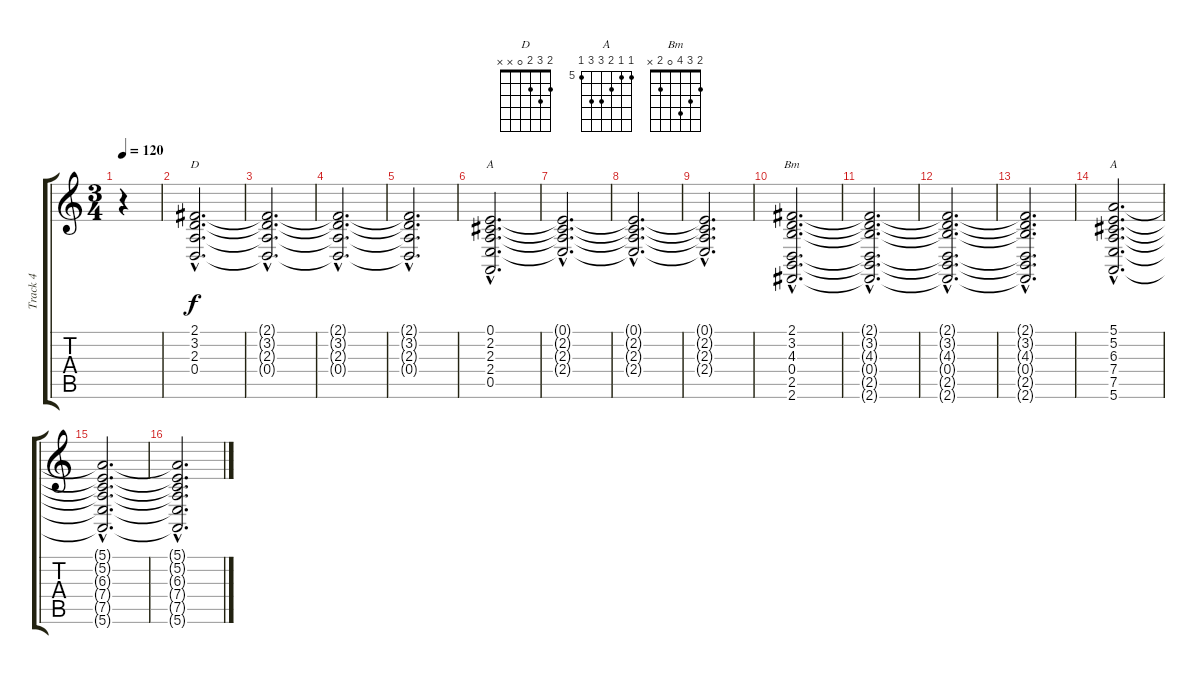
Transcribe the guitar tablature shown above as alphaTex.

\track ("Track 4" "Track 4") {instrument choiraahs}
\staff {score tabs}
\tuning (E4 B3 G3 D3 A2 E2) {hide}
\chord ("D" 2 3 2 0 x x)
\chord ("A" 0 2 2 2 0 x)
\chord ("Bm" 2 3 4 0 2 x)
\chord ("A" 5 5 6 7 7 5) {firstfret 5}
\ts (3 4)
\tempo 120
\clef g2
\ks c
r.4{dy f} |
(2.1{hac} 3.2{hac} 2.3{hac} 0.4{hac}).2{d ch "D" volume 1} |
(2.1{hac t} 3.2{hac t} 2.3{hac t} 0.4{hac t}).2{d volume 2} |
(2.1{hac t} 3.2{hac t} 2.3{hac t} 0.4{hac t}).2{d volume 3} |
(2.1{hac t} 3.2{hac t} 2.3{hac t} 0.4{hac t}).2{d volume 4} |
(0.1{hac} 2.2{hac} 2.3{hac} 2.4{hac} 0.5{hac}).2{d ch "A"} |
(0.1{hac t} 2.2{hac t} 2.3{hac t} 2.4{hac t}).2{d} |
(0.1{hac t} 2.2{hac t} 2.3{hac t} 2.4{hac t}).2{d} |
(0.1{hac t} 2.2{hac t} 2.3{hac t} 2.4{hac t}).2{d} |
(2.1{hac} 3.2{hac} 4.3{hac} 0.4{hac} 2.5{hac} 2.6{hac}).2{d ch "Bm"} |
(2.1{hac t} 3.2{hac t} 4.3{hac t} 0.4{hac t} 2.5{hac t} 2.6{hac t}).2{d} |
(2.1{hac t} 3.2{hac t} 4.3{hac t} 0.4{hac t} 2.5{hac t} 2.6{hac t}).2{d} |
(2.1{hac t} 3.2{hac t} 4.3{hac t} 0.4{hac t} 2.5{hac t} 2.6{hac t}).2{d} |
(5.1{hac} 5.2{hac} 6.3{hac} 7.4{hac} 7.5{hac} 5.6{hac}).2{d ch "A"} |
(5.1{hac t} 5.2{hac t} 6.3{hac t} 7.4{hac t} 7.5{hac t} 5.6{hac t}).2{d} |
(5.1{hac t} 5.2{hac t} 6.3{hac t} 7.4{hac t} 7.5{hac t} 5.6{hac t}).2{d}
